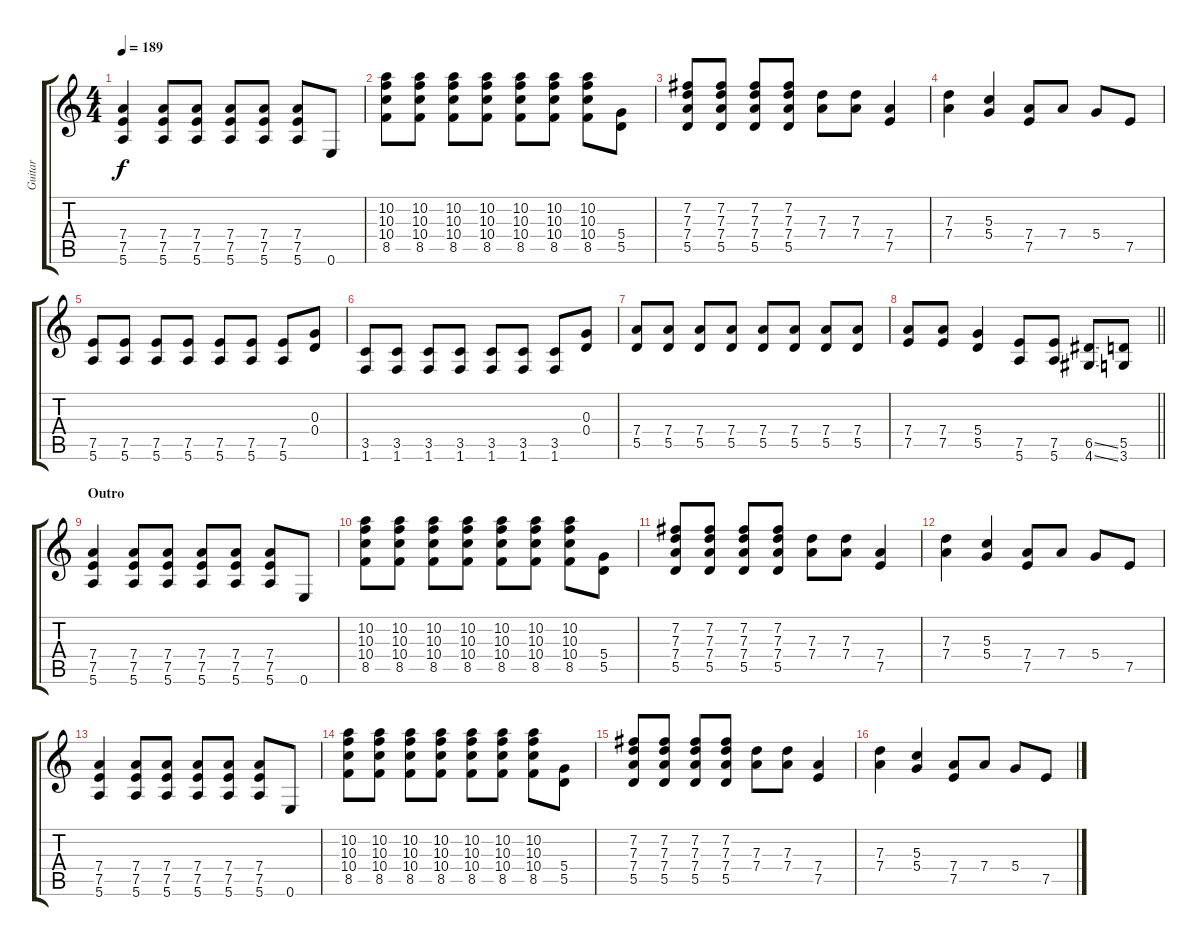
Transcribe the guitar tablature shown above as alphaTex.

\track ("Guitar" "Guitar") {instrument distortionguitar}
\staff {score tabs}
\tuning (E4 B3 G3 D3 A2 E2) {hide}
\ts (4 4)
\tempo 189
\clef g2
\ks c
(7.4 7.5 5.6).4{dy f} (7.4 7.5 5.6).8 (7.4 7.5 5.6).8 (7.4 7.5 5.6).8 (7.4 7.5 5.6).8 (7.4 7.5 5.6).8 0.6.8 |
(10.2 10.3 10.4 8.5).8 (10.2 10.3 10.4 8.5).8 (10.2 10.3 10.4 8.5).8 (10.2 10.3 10.4 8.5).8 (10.2 10.3 10.4 8.5).8 (10.2 10.3 10.4 8.5).8 (10.2 10.3 10.4 8.5).8 (5.4 5.5).8 |
(7.2 7.3 7.4 5.5).8 (7.2 7.3 7.4 5.5).8 (7.2 7.3 7.4 5.5).8 (7.2 7.3 7.4 5.5).8 (7.3 7.4).8 (7.3 7.4).8 (7.4 7.5).4 |
(7.3 7.4).4 (5.3 5.4).4 (7.4 7.5).8 7.4.8 5.4.8 7.5.8 |
(7.5 5.6).8 (7.5 5.6).8 (7.5 5.6).8 (7.5 5.6).8 (7.5 5.6).8 (7.5 5.6).8 (7.5 5.6).8 (0.3 0.4).8 |
(3.5 1.6).8 (3.5 1.6).8 (3.5 1.6).8 (3.5 1.6).8 (3.5 1.6).8 (3.5 1.6).8 (3.5 1.6).8 (0.3 0.4).8 |
(7.4 5.5).8 (7.4 5.5).8 (7.4 5.5).8 (7.4 5.5).8 (7.4 5.5).8 (7.4 5.5).8 (7.4 5.5).8 (7.4 5.5).8 |
\barLineRight lightlight
(7.4 7.5).8 (7.4 7.5).8 (5.4 5.5).4 (7.5 5.6).8 (7.5 5.6).8 (6.5{ss} 4.6{ss}).8 (5.5 3.6).8 |
\section ("" "Outro")
(7.4 7.5 5.6).4 (7.4 7.5 5.6).8 (7.4 7.5 5.6).8 (7.4 7.5 5.6).8 (7.4 7.5 5.6).8 (7.4 7.5 5.6).8 0.6.8 |
(10.2 10.3 10.4 8.5).8 (10.2 10.3 10.4 8.5).8 (10.2 10.3 10.4 8.5).8 (10.2 10.3 10.4 8.5).8 (10.2 10.3 10.4 8.5).8 (10.2 10.3 10.4 8.5).8 (10.2 10.3 10.4 8.5).8 (5.4 5.5).8 |
(7.2 7.3 7.4 5.5).8 (7.2 7.3 7.4 5.5).8 (7.2 7.3 7.4 5.5).8 (7.2 7.3 7.4 5.5).8 (7.3 7.4).8 (7.3 7.4).8 (7.4 7.5).4 |
(7.3 7.4).4 (5.3 5.4).4 (7.4 7.5).8 7.4.8 5.4.8 7.5.8 |
(7.4 7.5 5.6).4 (7.4 7.5 5.6).8 (7.4 7.5 5.6).8 (7.4 7.5 5.6).8 (7.4 7.5 5.6).8 (7.4 7.5 5.6).8 0.6.8 |
(10.2 10.3 10.4 8.5).8 (10.2 10.3 10.4 8.5).8 (10.2 10.3 10.4 8.5).8 (10.2 10.3 10.4 8.5).8 (10.2 10.3 10.4 8.5).8 (10.2 10.3 10.4 8.5).8 (10.2 10.3 10.4 8.5).8 (5.4 5.5).8 |
(7.2 7.3 7.4 5.5).8 (7.2 7.3 7.4 5.5).8 (7.2 7.3 7.4 5.5).8 (7.2 7.3 7.4 5.5).8 (7.3 7.4).8 (7.3 7.4).8 (7.4 7.5).4 |
(7.3 7.4).4 (5.3 5.4).4 (7.4 7.5).8 7.4.8 5.4.8 7.5.8
